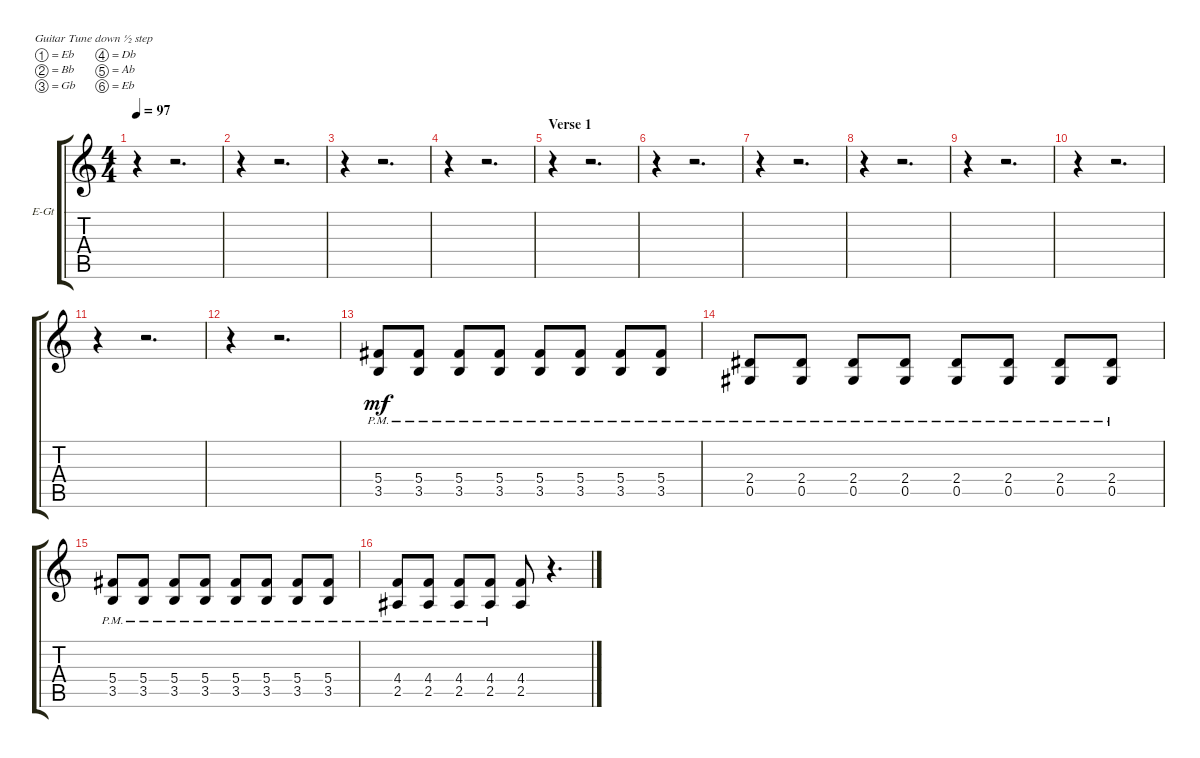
\bracketExtendMode groupsimilarinstruments
\firstSystemTrackNameOrientation horizontal
\otherSystemsTrackNameOrientation horizontal
\track ("Paul Gilbert" "E-Gt") {instrument distortionguitar}
\staff {score tabs}
\tuning (Eb4 Bb3 Gb3 Db3 Ab2 Eb2)
\ts (4 4)
\tempo 97
\clef g2
\ks c
r.4{dy mf instrument distortionguitar} r.2{d} |
r.4 r.2{d} |
r.4 r.2{d} |
r.4 r.2{d} |
\section ("" "Verse 1")
r.4 r.2{d} |
r.4 r.2{d} |
r.4 r.2{d} |
r.4 r.2{d} |
r.4 r.2{d} |
r.4 r.2{d} |
r.4 r.2{d} |
r.4 r.2{d} |
(5.4{pm} 3.5{pm}).8 (5.4 3.5{pm}).8 (5.4 3.5{pm}).8 (5.4 3.5{pm}).8 (5.4 3.5{pm}).8 (5.4 3.5{pm}).8 (5.4 3.5{pm}).8 (5.4 3.5{pm}).8 |
(2.4{pm} 0.5).8 (2.4{pm} 0.5).8 (2.4{pm} 0.5).8 (2.4{pm} 0.5).8 (2.4{pm} 0.5).8 (2.4{pm} 0.5).8 (2.4{pm} 0.5).8 (2.4{pm} 0.5).8 |
(5.4{pm} 3.5{pm}).8 (5.4 3.5{pm}).8 (5.4 3.5{pm}).8 (5.4 3.5{pm}).8 (5.4 3.5{pm}).8 (5.4 3.5{pm}).8 (5.4 3.5{pm}).8 (5.4 3.5{pm}).8 |
(4.4{pm} 2.5).8 (4.4{pm} 2.5).8 (4.4{pm} 2.5).8 (4.4{pm} 2.5).8 (4.4 2.5).8 r.4{d}
